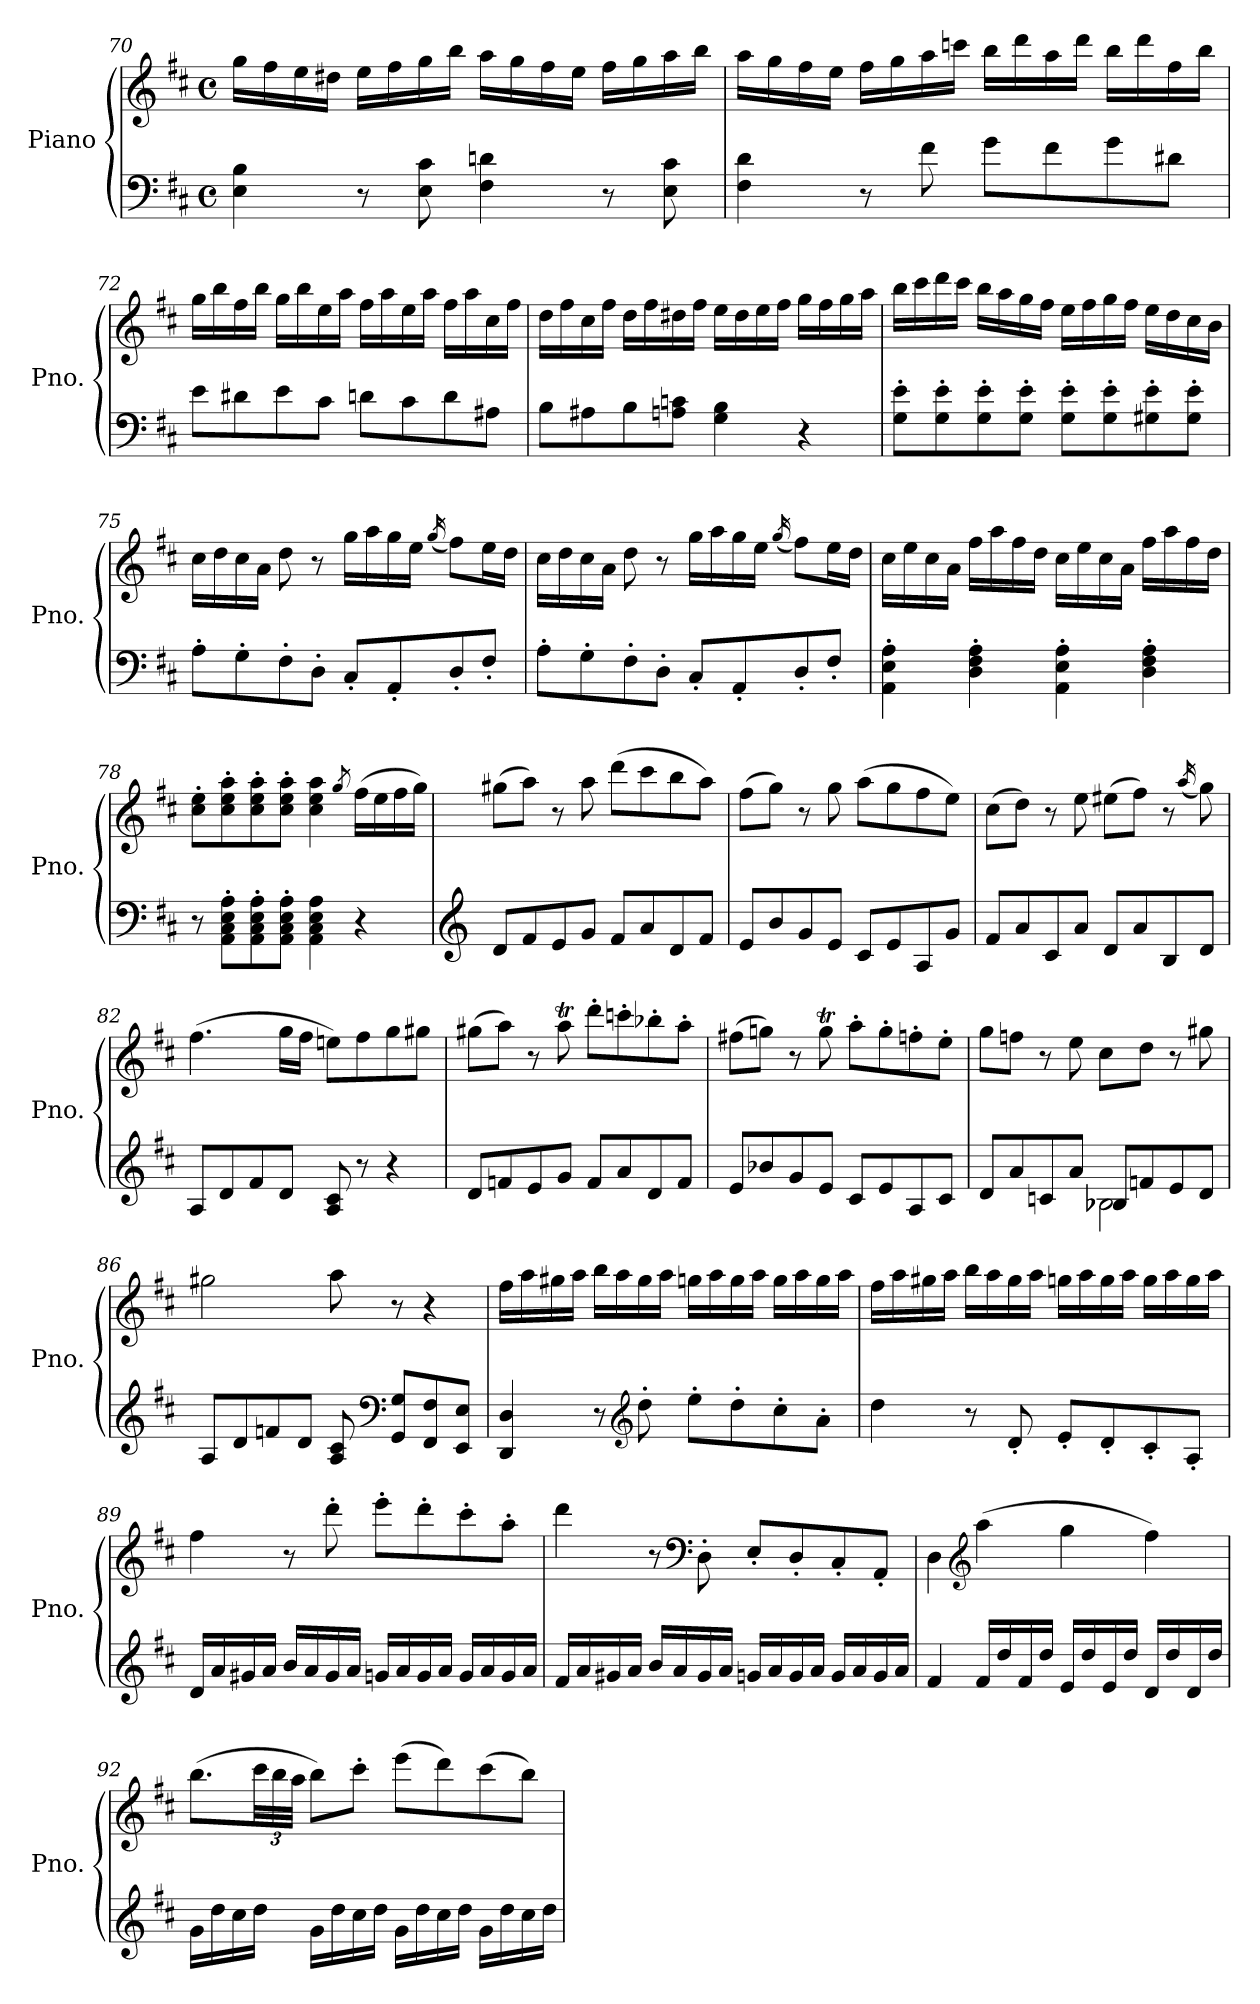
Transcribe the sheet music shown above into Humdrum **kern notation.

**kern	**kern
*part1	*part1
*staff2	*staff1
*I"Piano	*
*I'Pno.	*
*clefF4	*clefG2
*k[f#c#]	*k[f#c#]
*M4/4	*M4/4
*met(c)	*met(c)
=70	=70
4E\ 4B\	16gg\LL
.	16ff#\
.	16ee\
.	16dd#X\JJ
8r	16ee\LL
.	16ff#\
8E\ 8c#\	16gg\
.	16bb\JJ
4F#\ 4dn\	16aa\LL
.	16gg\
.	16ff#\
.	16ee\JJ
8r	16ff#\LL
.	16gg\
8E\ 8c#\	16aa\
.	16bb\JJ
!!LO:LB:g=z
=71	=71
4F#\ 4d\	16aa\LL
.	16gg\
.	16ff#\
.	16ee\JJ
8r	16ff#\LL
.	16gg\
8f#\	16aa\
.	16cccn\JJ
8g\L	16bb\LL
.	16ddd\
8f#\	16aa\
.	16ddd\JJ
8g\	16bb\LL
.	16ddd\
8d#X\J	16ff#\
.	16bb\JJ
=72	=72
8e\L	16gg\LL
.	16bb\
8d#X\	16ff#\
.	16bb\JJ
8e\	16gg\LL
.	16bb\
8c#\J	16ee\
.	16aa\JJ
8dn\L	16ff#\LL
.	16aa\
8c#\	16ee\
.	16aa\JJ
8d\	16ff#\LL
.	16aa\
8A#X\J	16cc#\
.	16ff#\JJ
!!LO:LB:g=z
=73	=73
8B\L	16dd\LL
.	16ff#\
8A#X\	16cc#\
.	16ff#\JJ
8B\	16dd\LL
.	16ff#\
8An\ 8cn\J	16dd#X\
.	16ff#\JJ
4G\ 4B\	16ee\LL
.	16dd#\
.	16ee\
.	16ff#\JJ
4r	16gg\LL
.	16ff#\
.	16gg\
.	16aa\JJ
=74	=74
8G\' 8e\'L	16bb\LL
.	16ccc#\
8G\' 8e\'	16ddd\
.	16ccc#\JJ
8G\' 8e\'	16bb\LL
.	16aa\
8G\' 8e\'J	16gg\
.	16ff#\JJ
8G\' 8e\'L	16ee\LL
.	16ff#\
8G\' 8e\'	16gg\
.	16ff#\JJ
8G#X\' 8e\'	16ee\LL
.	16dd\
8G#\' 8e\'J	16cc#\
.	16b\JJ
=75	=75
8A'\L	16cc#\LL
.	16dd\
8G'\	16cc#\
.	16a\JJ
8F#'\	8dd\
8D'\J	8r
8C#'/L	16gg\LL
.	16aa\
8AA'/	16gg\
.	16ee\JJ
.	(<16qgg/
8D'/	8ff#\L)
8F#'/J	16ee\L
.	16dd\JJ
!!LO:LB:g=z
=76	=76
8A'\L	16cc#\LL
.	16dd\
8G'\	16cc#\
.	16a\JJ
8F#'\	8dd\
8D'\J	8r
8C#'/L	16gg\LL
.	16aa\
8AA'/	16gg\
.	16ee\JJ
.	(<16qgg/
8D'/	8ff#\L)
8F#'/J	16ee\L
.	16dd\JJ
=77	=77
4AA\' 4E\' 4A\'	16cc#\LL
.	16ee\
.	16cc#\
.	16a\JJ
4D\' 4F#\' 4A\'	16ff#\LL
.	16aa\
.	16ff#\
.	16dd\JJ
4AA\' 4E\' 4A\'	16cc#\LL
.	16ee\
.	16cc#\
.	16a\JJ
4D\' 4F#\' 4A\'	16ff#\LL
.	16aa\
.	16ff#\
.	16dd\JJ
=78	=78
8r	8cc#\' 8ee\'L
8AA\' 8C#\' 8E\' 8A\'L	8cc#\' 8ee\' 8aa\'
8AA\' 8C#\' 8E\' 8A\'	8cc#\' 8ee\' 8aa\'
8AA\' 8C#\' 8E\' 8A\'J	8cc#\' 8ee\' 8aa\'J
4AA\ 4C#\ 4E\ 4A\	4cc#\ 4ee\ 4aa\
.	8qgg/
4r	(>16ff#\LL
.	16ee\
.	16ff#\
.	16gg\JJ)
!!LO:LB:g=z
=79	=79
*clefG2	*
8d/L	(>8gg#X\L
8f#/	8aa\J)
8e/	8r
8g/J	8aa\
8f#/L	(>8ddd\L
8a/	8ccc#\
8d/	8bb\
8f#/J	8aa\J)
=80	=80
8e/L	(>8ff#\L
8b/	8gg\J)
8g/	8r
8e/J	8gg\
8c#/L	(>8aa\L
8e/	8gg\
8A/	8ff#\
8g/J	8ee\J)
=81	=81
8f#/L	(>8cc#\L
8a/	8dd\J)
8c#/	8r
8a/J	8ee\
8d/L	(>8ee#X\L
8a/	8ff#\J)
8B/	8r
.	(<16qaa/
8d/J	8gg\)
=82	=82
8A/L	(>4.ff#\
8d/	.
8f#/	.
8d/J	16gg\LL
.	16ff#\JJ
8A/ 8c#/	8een\L)
8r	8ff#\
4r	8gg\
.	8gg#X\J
!!LO:PB:g=z
=83	=83
8d/L	(>8gg#X\L
8fn/	8aa\J)
8e/	8r
8g/J	8aaT\
8f/L	8ddd'\L
8a/	8cccn'\
8d/	8bb-X'\
8f/J	8aa'\J
=84	=84
8e/L	(>8ff#X\L
8b-X/	8ggn\J)
8g/	8r
8e/J	8ggT\
8c#/L	8aa'\L
8e/	8gg'\
8A/	8ffn'\
8c#/J	8ee'\J
=85	=85
*^	*
8d/L	2ryy	8gg\L
8a/	.	8ffn\J
8cn/	.	8r
8a/J	.	8ee\
2B-X\	8B-/L	8cc#\L
.	8fn/	8dd\J
.	8e/	8r
.	8d/J	8gg#X\
*v	*v	*
=86	=86
8A/L	2gg#X\
8d/	.
8fn/	.
8d/J	.
8A/ 8c#/	8aa\
*clefF4	*
8GG/ 8G/L	8r
8FF#/ 8F#/	4r
8EE/ 8E/J	.
!!LO:LB:g=z
=87	=87
4DD/ 4D/	16ff#\LL
.	16aa\
.	16gg#X\
.	16aa\JJ
8r	16bb\LL
.	16aa\
*clefG2	*
8dd'\	16gg#\
.	16aa\JJ
8ee'\L	16ggn\LL
.	16aa\
8dd'\	16gg\
.	16aa\JJ
8cc#'\	16gg\LL
.	16aa\
8a'\J	16gg\
.	16aa\JJ
=88	=88
4dd\	16ff#\LL
.	16aa\
.	16gg#X\
.	16aa\JJ
8r	16bb\LL
.	16aa\
8d'/	16gg#\
.	16aa\JJ
8e'/L	16ggn\LL
.	16aa\
8d'/	16gg\
.	16aa\JJ
8c#'/	16gg\LL
.	16aa\
8A'/J	16gg\
.	16aa\JJ
!!LO:LB:g=z
=89	=89
16d/LL	4ff#\
16a/	.
16g#X/	.
16a/JJ	.
16b/LL	8r
16a/	.
16g#/	8ddd'\
16a/JJ	.
16gn/LL	8eee'\L
16a/	.
16g/	8ddd'\
16a/JJ	.
16g/LL	8ccc#'\
16a/	.
16g/	8aa'\J
16a/JJ	.
=90	=90
16f#/LL	4ddd\
16a/	.
16g#X/	.
16a/JJ	.
16b/LL	8r
16a/	.
*	*clefF4
16g#/	8D'\
16a/JJ	.
16gn/LL	8E'/L
16a/	.
16g/	8D'/
16a/JJ	.
16g/LL	8C#'/
16a/	.
16g/	8AA'/J
16a/JJ	.
!!LO:LB:g=z
=91	=91
4f#/	4D\
*	*clefG2
16f#/LL	(>4aa\
16dd/	.
16f#/	.
16dd/JJ	.
16e/LL	4gg\
16dd/	.
16e/	.
16dd/JJ	.
16d/LL	4ff#\)
16dd/	.
16d/	.
16dd/JJ	.
=92	=92
16g\LL	(>8.bb\L
16dd\	.
16cc#\	.
*	*Xbrackettup
16dd\JJ	48ccc#\LL
.	48bb\
.	48aa\JJJ
16g\LL	8bb\L)
16dd\	.
16cc#\	8ccc#'\J
16dd\JJ	.
16g\LL	(>8eee\L
16dd\	.
16cc#\	8ddd\)
16dd\JJ	.
16g\LL	(>8ccc#\
16dd\	.
16cc#\	8bb\J)
16dd\JJ	.
=	=
*-	*-
